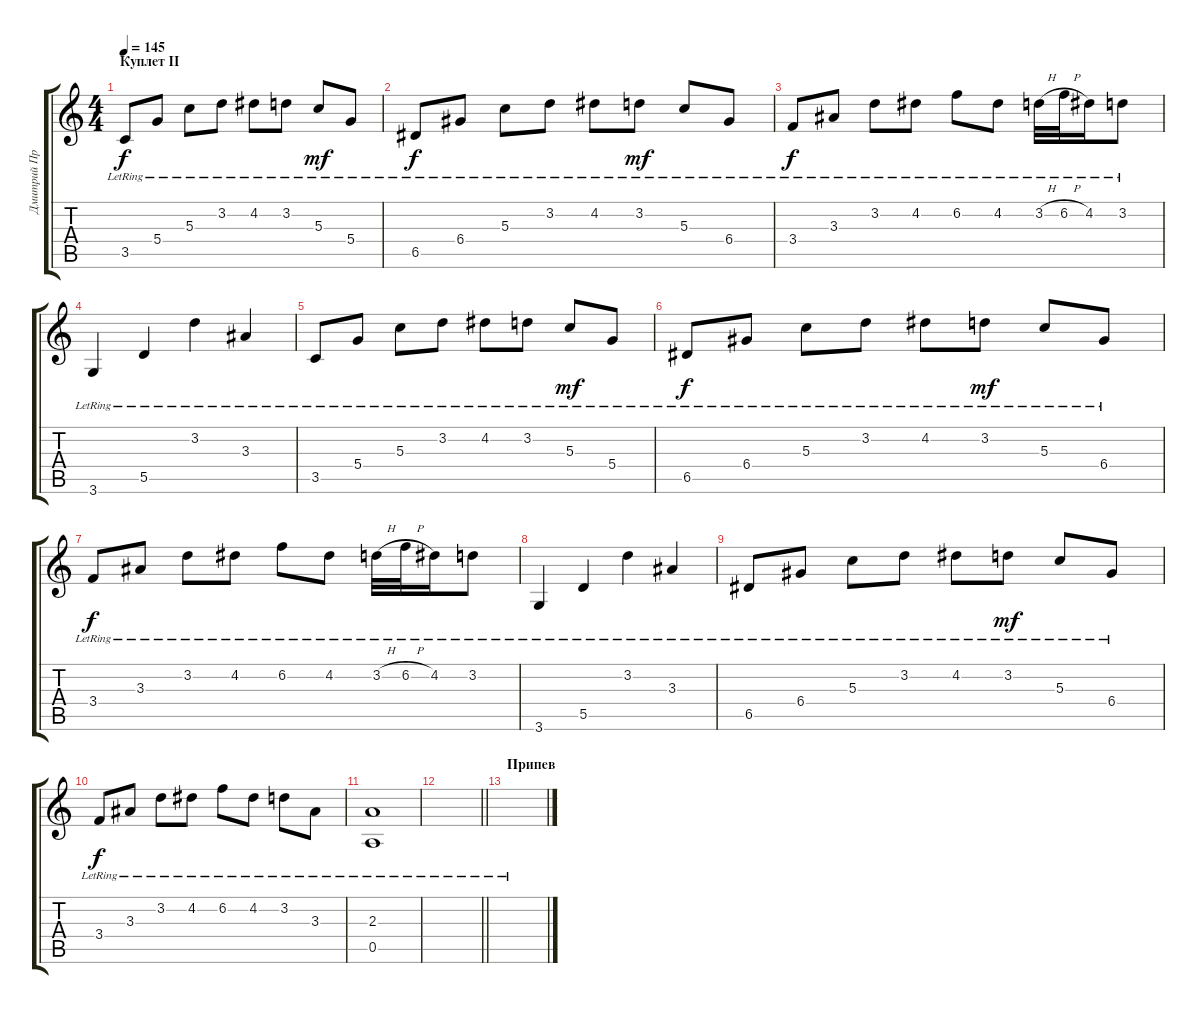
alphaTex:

\track ("Дмитрий Процко" "Дмитрий Пр") {instrument acousticguitarsteel}
\staff {score tabs}
\tuning (E4 B3 G3 D3 A2 E2) {hide}
\ts (4 4)
\section ("" "Куплет II")
\tempo 145
\clef g2
\ks c
3.5{lr}.8{dy f} 5.4{lr}.8 5.3{lr}.8 3.2{lr}.8 4.2{lr}.8 3.2{lr}.8 5.3{lr}.8{dy mf} 5.4{lr}.8 |
6.5{lr}.8{dy f} 6.4{lr}.8 5.3{lr}.8 3.2{lr}.8 4.2{lr}.8 3.2{lr}.8{dy mf} 5.3{lr}.8 6.4{lr}.8 |
3.4{lr}.8{dy f} 3.3{lr}.8 3.2{lr}.8 4.2{lr}.8 6.2{lr}.8 4.2{lr}.8 3.2{h lr}.32 6.2{h lr}.32 4.2{lr}.16 3.2{lr}.8 |
3.6{lr}.4 5.5{lr}.4 3.2{lr}.4 3.3{lr}.4 |
3.5{lr}.8 5.4{lr}.8 5.3{lr}.8 3.2{lr}.8 4.2{lr}.8 3.2{lr}.8 5.3{lr}.8{dy mf} 5.4{lr}.8 |
6.5{lr}.8{dy f} 6.4{lr}.8 5.3{lr}.8 3.2{lr}.8 4.2{lr}.8 3.2{lr}.8{dy mf} 5.3{lr}.8 6.4{lr}.8 |
3.4{lr}.8{dy f} 3.3{lr}.8 3.2{lr}.8 4.2{lr}.8 6.2{lr}.8 4.2{lr}.8 3.2{h lr}.32 6.2{h lr}.32 4.2{lr}.16 3.2{lr}.8 |
3.6{lr}.4 5.5{lr}.4 3.2{lr}.4 3.3{lr}.4 |
6.5{lr}.8 6.4{lr}.8 5.3{lr}.8 3.2{lr}.8 4.2{lr}.8 3.2{lr}.8{dy mf} 5.3{lr}.8 6.4{lr}.8 |
3.4{lr}.8{dy f} 3.3{lr}.8 3.2{lr}.8 4.2{lr}.8 6.2{lr}.8 4.2{lr}.8 3.2{lr}.8 3.3{lr}.8 |
(2.3{lr} 0.5{lr}).1 |
\barLineRight lightlight
|
\section ("" "Припев")
